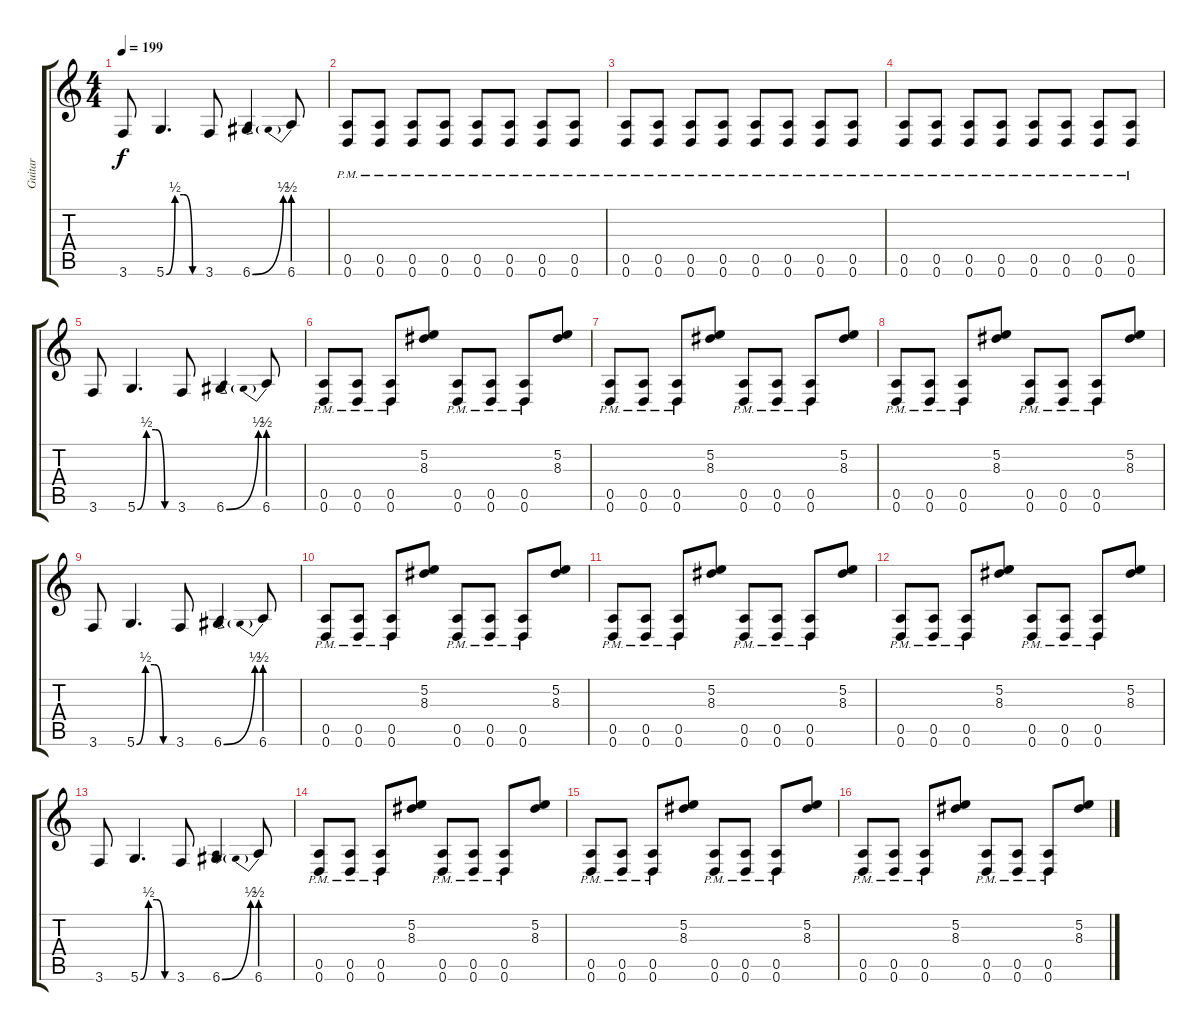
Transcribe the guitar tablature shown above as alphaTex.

\track ("Guitar" "Guitar") {instrument distortionguitar}
\staff {score tabs}
\tuning (E4 B3 G3 D3 A2 D2) {hide}
\ts (4 4)
\tempo 199
\clef g2
\ks c
3.6.8{dy f} 5.6{be (custom 0 0 15 2 30 2 45 0 60 0)}.4{d} 3.6.8 6.6{be (bend 0 0 60 2)}.4 6.6{be (prebend 0 2 60 2)}.8 |
(0.5{pm} 0.6{pm}).8 (0.5{pm} 0.6{pm}).8 (0.5{pm} 0.6{pm}).8 (0.5{pm} 0.6{pm}).8 (0.5{pm} 0.6{pm}).8 (0.5{pm} 0.6{pm}).8 (0.5{pm} 0.6{pm}).8 (0.5{pm} 0.6{pm}).8 |
(0.5{pm} 0.6{pm}).8 (0.5{pm} 0.6{pm}).8 (0.5{pm} 0.6{pm}).8 (0.5{pm} 0.6{pm}).8 (0.5{pm} 0.6{pm}).8 (0.5{pm} 0.6{pm}).8 (0.5{pm} 0.6{pm}).8 (0.5{pm} 0.6{pm}).8 |
(0.5{pm} 0.6{pm}).8 (0.5{pm} 0.6{pm}).8 (0.5{pm} 0.6{pm}).8 (0.5{pm} 0.6{pm}).8 (0.5{pm} 0.6{pm}).8 (0.5{pm} 0.6{pm}).8 (0.5{pm} 0.6{pm}).8 (0.5{pm} 0.6{pm}).8 |
3.6.8 5.6{be (custom 0 0 15 2 30 2 45 0 60 0)}.4{d} 3.6.8 6.6{be (bend 0 0 60 2)}.4 6.6{be (prebend 0 2 60 2)}.8 |
(0.5{pm} 0.6{pm}).8 (0.5{pm} 0.6{pm}).8 (0.5{pm} 0.6{pm}).8 (5.2 8.3).8 (0.5{pm} 0.6{pm}).8 (0.5{pm} 0.6{pm}).8 (0.5{pm} 0.6{pm}).8 (5.2 8.3).8 |
(0.5{pm} 0.6{pm}).8 (0.5{pm} 0.6{pm}).8 (0.5{pm} 0.6{pm}).8 (5.2 8.3).8 (0.5{pm} 0.6{pm}).8 (0.5{pm} 0.6{pm}).8 (0.5{pm} 0.6{pm}).8 (5.2 8.3).8 |
(0.5{pm} 0.6{pm}).8 (0.5{pm} 0.6{pm}).8 (0.5{pm} 0.6{pm}).8 (5.2 8.3).8 (0.5{pm} 0.6{pm}).8 (0.5{pm} 0.6{pm}).8 (0.5{pm} 0.6{pm}).8 (5.2 8.3).8 |
3.6.8 5.6{be (custom 0 0 15 2 30 2 45 0 60 0)}.4{d} 3.6.8 6.6{be (bend 0 0 60 2)}.4 6.6{be (prebend 0 2 60 2)}.8 |
(0.5{pm} 0.6{pm}).8 (0.5{pm} 0.6{pm}).8 (0.5{pm} 0.6{pm}).8 (5.2 8.3).8 (0.5{pm} 0.6{pm}).8 (0.5{pm} 0.6{pm}).8 (0.5{pm} 0.6{pm}).8 (5.2 8.3).8 |
(0.5{pm} 0.6{pm}).8 (0.5{pm} 0.6{pm}).8 (0.5{pm} 0.6{pm}).8 (5.2 8.3).8 (0.5{pm} 0.6{pm}).8 (0.5{pm} 0.6{pm}).8 (0.5{pm} 0.6{pm}).8 (5.2 8.3).8 |
(0.5{pm} 0.6{pm}).8 (0.5{pm} 0.6{pm}).8 (0.5{pm} 0.6{pm}).8 (5.2 8.3).8 (0.5{pm} 0.6{pm}).8 (0.5{pm} 0.6{pm}).8 (0.5{pm} 0.6{pm}).8 (5.2 8.3).8 |
3.6.8 5.6{be (custom 0 0 15 2 30 2 45 0 60 0)}.4{d} 3.6.8 6.6{be (bend 0 0 60 2)}.4 6.6{be (prebend 0 2 60 2)}.8 |
(0.5{pm} 0.6{pm}).8 (0.5{pm} 0.6{pm}).8 (0.5{pm} 0.6{pm}).8 (5.2 8.3).8 (0.5{pm} 0.6{pm}).8 (0.5{pm} 0.6{pm}).8 (0.5{pm} 0.6{pm}).8 (5.2 8.3).8 |
(0.5{pm} 0.6{pm}).8 (0.5{pm} 0.6{pm}).8 (0.5{pm} 0.6{pm}).8 (5.2 8.3).8 (0.5{pm} 0.6{pm}).8 (0.5{pm} 0.6{pm}).8 (0.5{pm} 0.6{pm}).8 (5.2 8.3).8 |
(0.5{pm} 0.6{pm}).8 (0.5{pm} 0.6{pm}).8 (0.5{pm} 0.6{pm}).8 (5.2 8.3).8 (0.5{pm} 0.6{pm}).8 (0.5{pm} 0.6{pm}).8 (0.5{pm} 0.6{pm}).8 (5.2 8.3).8
